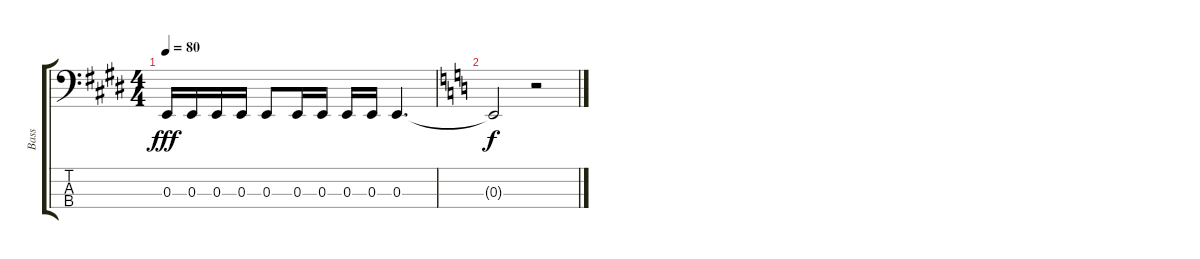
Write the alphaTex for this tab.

\track ("Bass" "Bass") {instrument electricbassfinger}
\staff {score tabs}
\tuning (D2 A1 E1 B0) {hide}
\ts (4 4)
\tempo 80
\clef f4
\ks e
0.3.16{dy fff} 0.3.16 0.3.16 0.3.16 0.3.8 0.3.16 0.3.16 0.3.16 0.3.16 0.3.4{d} |
\ks c
0.3{t}.2{dy f} r.2
